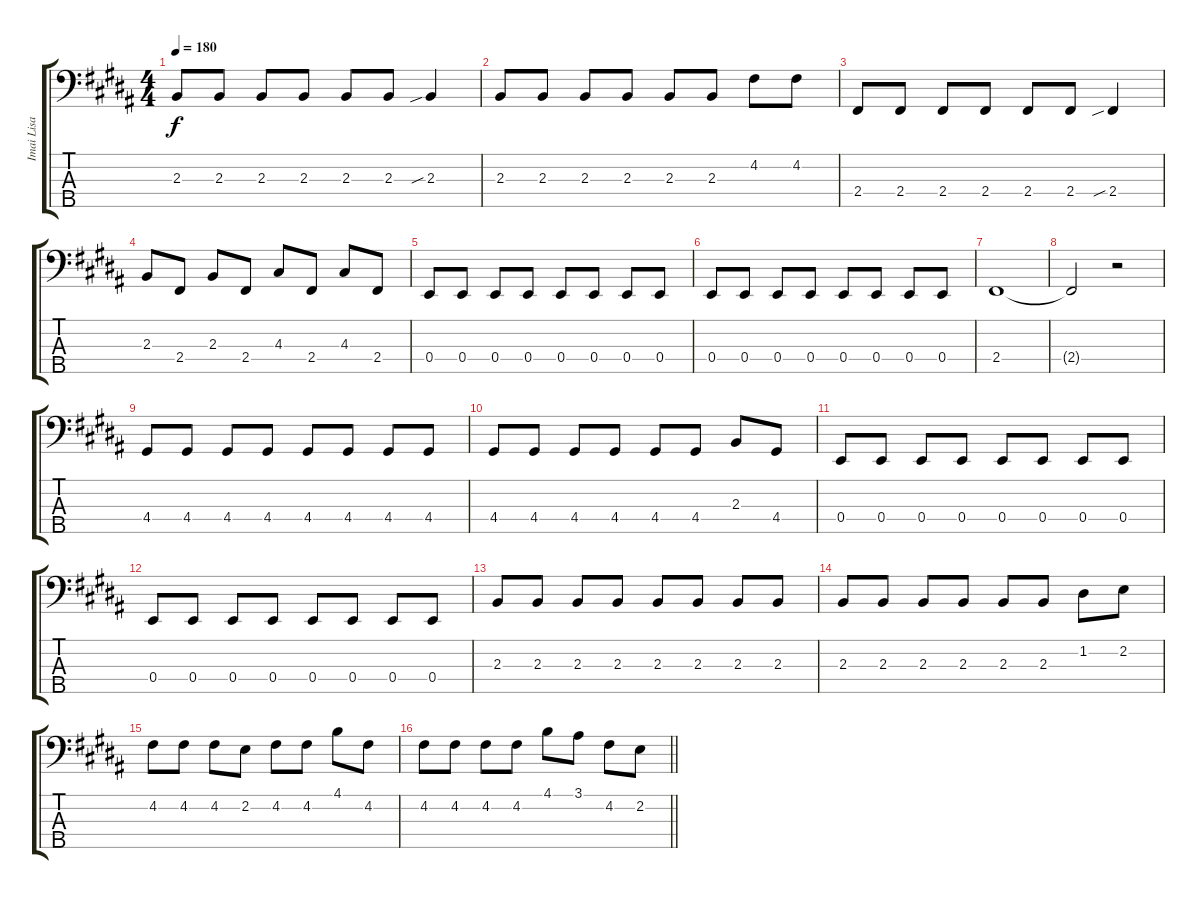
\track ("Imai Lisa" "Imai Lisa") {instrument electricbasspick}
\staff {score tabs}
\tuning (G2 D2 A1 E1 B0) {hide}
\ts (4 4)
\tempo 180
\clef f4
\ks b
2.3.8{dy f} 2.3.8 2.3.8 2.3.8 2.3.8 2.3.8 2.3{sib}.4 |
2.3.8 2.3.8 2.3.8 2.3.8 2.3.8 2.3.8 4.2.8 4.2.8 |
2.4.8 2.4.8 2.4.8 2.4.8 2.4.8 2.4.8 2.4{sib}.4 |
2.3.8 2.4.8 2.3.8 2.4.8 4.3.8 2.4.8 4.3.8 2.4.8 |
0.4.8 0.4.8 0.4.8 0.4.8 0.4.8 0.4.8 0.4.8 0.4.8 |
0.4.8 0.4.8 0.4.8 0.4.8 0.4.8 0.4.8 0.4.8 0.4.8 |
2.4.1 |
2.4{t}.2 r.2 |
4.4.8 4.4.8 4.4.8 4.4.8 4.4.8 4.4.8 4.4.8 4.4.8 |
4.4.8 4.4.8 4.4.8 4.4.8 4.4.8 4.4.8 2.3.8 4.4.8 |
0.4.8 0.4.8 0.4.8 0.4.8 0.4.8 0.4.8 0.4.8 0.4.8 |
0.4.8 0.4.8 0.4.8 0.4.8 0.4.8 0.4.8 0.4.8 0.4.8 |
2.3.8 2.3.8 2.3.8 2.3.8 2.3.8 2.3.8 2.3.8 2.3.8 |
2.3.8 2.3.8 2.3.8 2.3.8 2.3.8 2.3.8 1.2.8 2.2.8 |
4.2.8 4.2.8 4.2.8 2.2.8 4.2.8 4.2.8 4.1.8 4.2.8 |
\barLineRight lightlight
4.2.8 4.2.8 4.2.8 4.2.8 4.1.8 3.1.8 4.2.8 2.2.8
